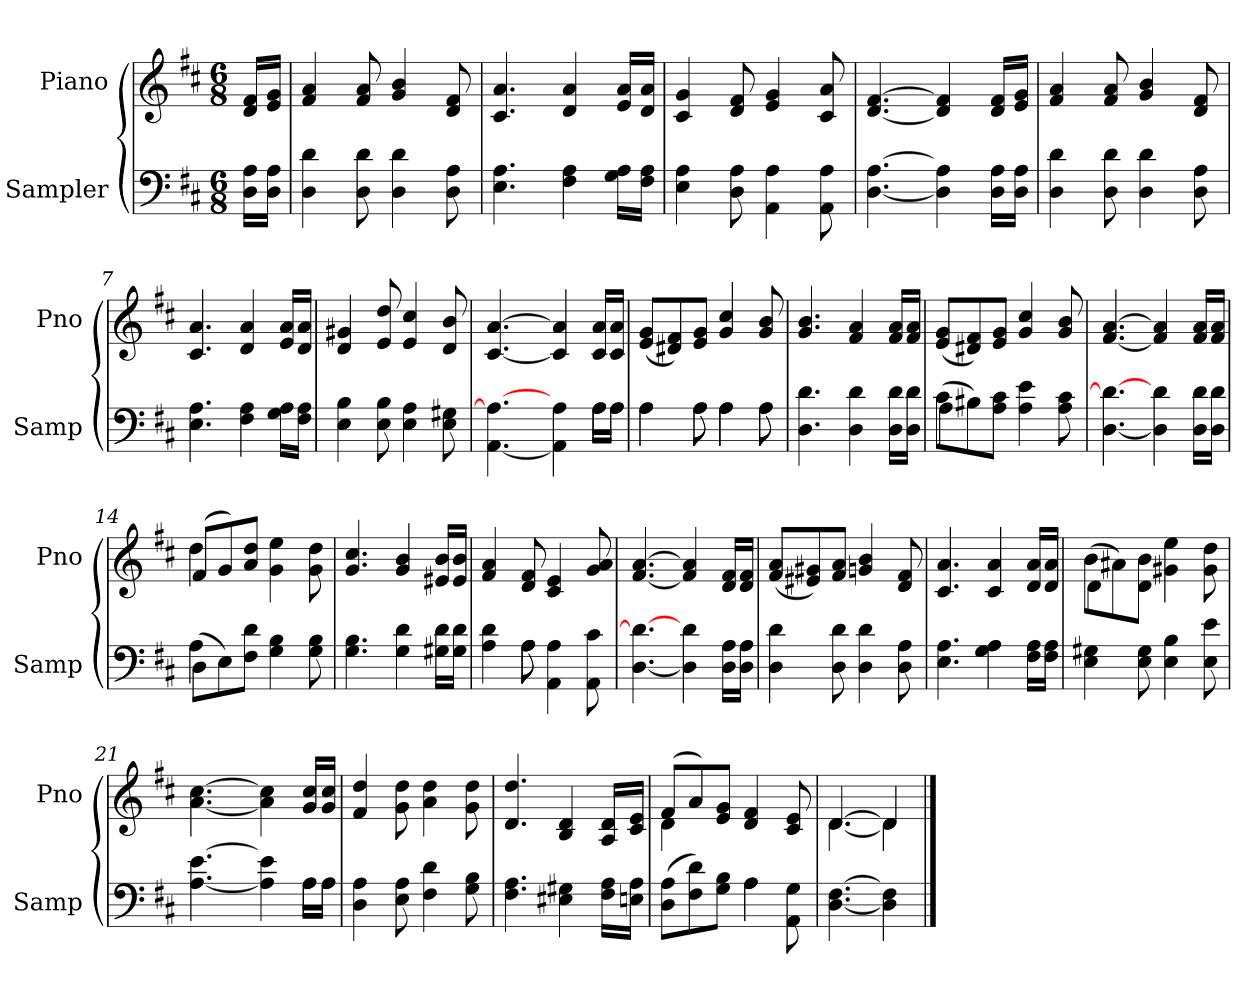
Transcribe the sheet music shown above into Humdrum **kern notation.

**kern	**kern
*part2	*part1
*staff2	*staff1
*I"Sampler	*I"Piano
*I'Samp	*I'Pno
*clefF4	*clefG2
*k[f#c#]	*k[f#c#]
*D:	*D:
*M6/8	*M6/8
=1	=1
16D\ 16A\LL	16d/ 16f#/LL
16D\ 16A\JJ	16e/ 16g/JJ
=2	=2
4D 4d	4f# 4a
8D 8d	8f# 8a
4D 4d	4g 4b
8D 8A	8d 8f#
=3	=3
4.E 4.A	4.c# 4.a
4F# 4A	4d 4a
16G\ 16A\LL	16e/ 16a/LL
16F#\ 16A\JJ	16d/ 16a/JJ
=4	=4
4E 4A	4c# 4g
8D 8A	8d 8f#
4AA 4A	4e 4g
8AA 8A	8c# 8a
=5	=5
[4.D [4.A	[4.d [4.f#
4D] 4A]	4d] 4f#]
16D\ 16A\LL	16d/ 16f#/LL
16D\ 16A\JJ	16e/ 16g/JJ
=6	=6
4D 4d	4f# 4a
8D 8d	8f# 8a
4D 4d	4g 4b
8D 8A	8d 8f#
=7	=7
4.E 4.A	4.c# 4.a
4F# 4A	4d 4a
16G\ 16A\LL	16e/ 16a/LL
16F#\ 16A\JJ	16d/ 16a/JJ
=8	=8
4E 4B	4d 4g#X
8E 8B	8e 8dd
4E 4A	4e 4cc#
8E 8G#X	8d 8b
=9	=9
*^	*
[4.AA 4.A_	8ryy	[4.c# [4.a
*v	*v	*
4AA] 4A	4c#] 4a]
*^	*
16A\LL	16A\LL	16c#/ 16a/LL
16A\JJ	16A\JJ	16c#/ 16a/JJ
=10	=10	=10
4A\	4A	(8e/ 8g/L
.	.	8d#X/ 8f#/)
8A\	8A	8e/ 8g/J
4A\	4A	4g 4cc#
8A\	8A	8g 8b
*v	*v	*
=11	=11
4.D 4.d	4.g 4.b
4D 4d	4f# 4a
16D\ 16d\LL	16f#/ 16a/LL
16D\ 16d\JJ	16f#/ 16a/JJ
=12	=12
*^	*
(8c#\L	4A	(8e/ 8g/L
8B#X\)	.	8d#X/ 8f#/)
8A\ 8c#\J	2ryy	8e/ 8g/J
4A 4e	.	4g 4cc#
8A 8c#	.	8g 8b
*v	*v	*
=13	=13
[4.D 4.d_	[4.f# [4.a
4D] 4d	4f#] 4a]
16D\ 16d\LL	16f#/ 16a/LL
16D\ 16d\JJ	16f#/ 16a/JJ
=14	=14
*^	*^
(8D\L	4A	(8f#/L	4dd
8E\)	.	8g/)	.
8F#\ 8d\J	2ryy	8a/ 8dd/J	2ryy
4G 4B	.	4g 4ee	.
8G 8B	.	8g 8dd	.
*v	*v	*	*
*	*v	*v
=15	=15
4.G 4.B	4.g 4.cc#
4G 4d	4g 4b
16G#X\ 16d\LL	16e#X/ 16b/LL
16G#\ 16d\JJ	16e#/ 16b/JJ
=16	=16
*^	*
4A 4d	4ryy	4f# 4a
8A\	8A	8d 8f#
4AA 4A	4.ryy	4c# 4e
8AA 8c#	.	8g 8a
*v	*v	*
=17	=17
[4.D 4.d_	[4.f# [4.a
4D] 4d	4f#] 4a]
16D\ 16A\LL	16d/ 16f#/LL
16D\ 16A\JJ	16d/ 16f#/JJ
=18	=18
4D 4d	(8f#/ 8a/L
.	8e#X/ 8g#X/)
8D 8d	8f#/ 8a/J
4D 4d	4gn 4b
8D 8A	8d 8f#
=19	=19
4.E 4.A	4.c# 4.a
4G 4A	4c# 4a
16F#\ 16A\LL	16d/ 16a/LL
16F#\ 16A\JJ	16d/ 16a/JJ
=20	=20
*	*^
4E 4G#X	(8b\L	4d
.	8a#X\)	.
8E 8G#	8d\ 8b\J	2ryy
4E 4B	4g#X 4ee	.
8E 8e	8g# 8dd	.
*	*v	*v
=21	=21
*^	*
[4.A [4.e	8ryy	[4.a [4.cc#
*v	*v	*
4A] 4e]	4a] 4cc#]
*^	*
16A\LL	16A\LL	16g/ 16cc#/LL
16A\JJ	16A\JJ	16g/ 16cc#/JJ
*v	*v	*
=22	=22
4D 4A	4f# 4dd
8E 8A	8g 8dd
4F# 4d	4a 4dd
8G 8B	8g 8dd
=23	=23
4.F# 4.A	4.d 4.dd
4E#X 4G#X	4B 4d
16F#\ 16A\LL	16A/ 16d/LL
16En\ 16A\JJ	16c#/ 16e/JJ
=24	=24
*^	*^
(8D\ 8A\L	4.ryy	(8f#/L	4d
8F#\ 8d\)	.	8a/)	.
8G\ 8B\J	.	8e/ 8g/J	2ryy
4A\	4A	4d 4f#	.
8AA 8G	8ryy	8c# 8e	.
*v	*v	*	*
=25	=25	=25
[4.D [4.F#	[4.d/	[4.d
4D] 4F#]	4d/]	4d]
*	*v	*v
==	==
*-	*-
